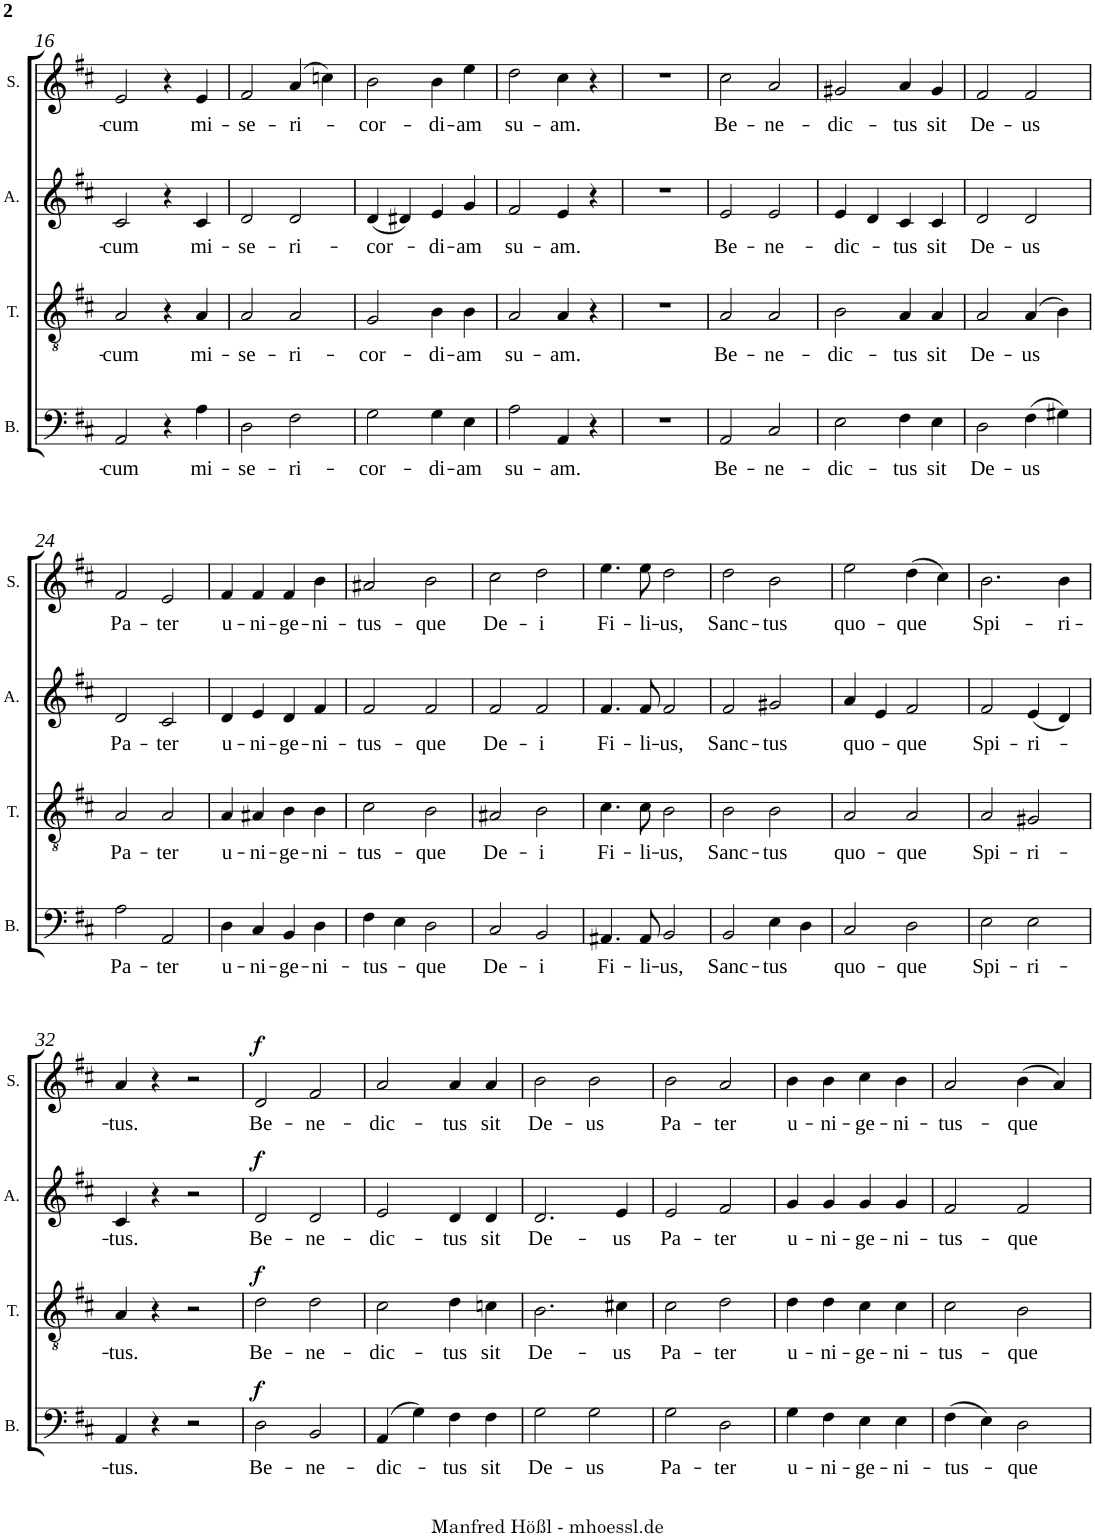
**kern	**text	**dynam	**kern	**text	**dynam	**kern	**text	**dynam	**kern	**text	**dynam
*part4	*part4	*part4	*part3	*part3	*part3	*part2	*part2	*part2	*part1	*part1	*part1
*staff4	*staff4	*staff4	*staff3	*staff3	*staff3	*staff2	*staff2	*staff2	*staff1	*staff1	*staff1
*I"Bass	*	*	*I"Tenor	*	*	*I"Alto	*	*	*I"Soprano	*	*
*I'B.	*	*	*I'T.	*	*	*I'A.	*	*	*I'S.	*	*
!!LO:PB:g=z
*clefF4	*	*	*clefGv2	*	*	*clefG2	*	*	*clefG2	*	*
*k[f#c#]	*	*	*k[f#c#]	*	*	*k[f#c#]	*	*	*k[f#c#]	*	*
*D:	*	*	*D:	*	*	*D:	*	*	*D:	*	*
*M2/2	*	*	*M2/2	*	*	*M2/2	*	*	*M2/2	*	*
*met(c|)	*	*	*met(c|)	*	*	*met(c|)	*	*	*met(c|)	*	*
=16	=16	=16	=16	=16	=16	=16	=16	=16	=16	=16	=16
!	!LO:LY:b	!	!	!LO:LY:b	!	!	!LO:LY:b	!	!	!LO:LY:b	!
2AA/	-cum	.	2A/	-cum	.	2c#/	-cum	.	2e/	-cum	.
4r	.	.	4r	.	.	4r	.	.	4r	.	.
!	!LO:LY:b	!	!	!LO:LY:b	!	!	!LO:LY:b	!	!	!LO:LY:b	!
4A\	mi-	.	4A/	mi-	.	4c#/	mi-	.	4e/	mi-	.
=17	=17	=17	=17	=17	=17	=17	=17	=17	=17	=17	=17
!	!LO:LY:b	!	!	!LO:LY:b	!	!	!LO:LY:b	!	!	!LO:LY:b	!
2D\	-se-	.	2A/	-se-	.	2d/	-se-	.	2f#/	-se-	.
!	!LO:LY:b	!	!	!LO:LY:b	!	!	!LO:LY:b	!	!	!LO:LY:b	!
2F#\	-ri-	.	2A/	-ri-	.	2d/	-ri-	.	(4a/	-ri-	.
.	.	.	.	.	.	.	.	.	4ccn\)	.	.
=18	=18	=18	=18	=18	=18	=18	=18	=18	=18	=18	=18
!	!LO:LY:b	!	!	!LO:LY:b	!	!	!LO:LY:b	!	!	!LO:LY:b	!
2G\	-cor-	.	2G/	-cor-	.	(<4d/	-cor-	.	2b\	-cor-	.
.	.	.	.	.	.	4d#X/)	.	.	.	.	.
!	!LO:LY:b	!	!	!LO:LY:b	!	!	!LO:LY:b	!	!	!LO:LY:b	!
4G\	-di-	.	4B\	-di-	.	4e/	-di-	.	4b\	-di-	.
!	!LO:LY:b	!	!	!LO:LY:b	!	!	!LO:LY:b	!	!	!LO:LY:b	!
4E\	-am	.	4B\	-am	.	4g/	-am	.	4ee\	-am	.
=19	=19	=19	=19	=19	=19	=19	=19	=19	=19	=19	=19
!	!LO:LY:b	!	!	!LO:LY:b	!	!	!LO:LY:b	!	!	!LO:LY:b	!
2A\	su-	.	2A/	su-	.	2f#/	su-	.	2dd\	su-	.
!	!LO:LY:b	!	!	!LO:LY:b	!	!	!LO:LY:b	!	!	!LO:LY:b	!
4AA/	-am.	.	4A/	-am.	.	4e/	-am.	.	4cc#\	-am.	.
4r	.	.	4r	.	.	4r	.	.	4r	.	.
=20	=20	=20	=20	=20	=20	=20	=20	=20	=20	=20	=20
1r	.	.	1r	.	.	1r	.	.	1r	.	.
=21	=21	=21	=21	=21	=21	=21	=21	=21	=21	=21	=21
!	!LO:LY:b	!	!	!LO:LY:b	!	!	!LO:LY:b	!	!	!LO:LY:b	!
2AA/	Be-	.	2A/	Be-	.	2e/	Be-	.	2cc#\	Be-	.
!	!LO:LY:b	!	!	!LO:LY:b	!	!	!LO:LY:b	!	!	!LO:LY:b	!
2C#/	-ne-	.	2A/	-ne-	.	2e/	-ne-	.	2a/	-ne-	.
=22	=22	=22	=22	=22	=22	=22	=22	=22	=22	=22	=22
!	!LO:LY:b	!	!	!LO:LY:b	!	!	!LO:LY:b	!	!	!LO:LY:b	!
2E\	-dic-	.	2B\	-dic-	.	4e/	-dic-	.	2g#X/	-dic-	.
.	.	.	.	.	.	4d/	.	.	.	.	.
!	!LO:LY:b	!	!	!LO:LY:b	!	!	!LO:LY:b	!	!	!LO:LY:b	!
4F#\	-tus	.	4A/	-tus	.	4c#/	-tus	.	4a/	-tus	.
!	!LO:LY:b	!	!	!LO:LY:b	!	!	!LO:LY:b	!	!	!LO:LY:b	!
4E\	sit	.	4A/	sit	.	4c#/	sit	.	4g#/	sit	.
=23	=23	=23	=23	=23	=23	=23	=23	=23	=23	=23	=23
!	!LO:LY:b	!	!	!LO:LY:b	!	!	!LO:LY:b	!	!	!LO:LY:b	!
2D\	De-	.	2A/	De-	.	2d/	De-	.	2f#/	De-	.
!	!LO:LY:b	!	!	!LO:LY:b	!	!	!LO:LY:b	!	!	!LO:LY:b	!
(>4F#\	-us	.	(4A/	-us	.	2d/	-us	.	2f#/	-us	.
4G#X\)	.	.	4B\)	.	.	.	.	.	.	.	.
!!LO:LB:g=z
=24	=24	=24	=24	=24	=24	=24	=24	=24	=24	=24	=24
!	!LO:LY:b	!	!	!LO:LY:b	!	!	!LO:LY:b	!	!	!LO:LY:b	!
2A\	Pa-	.	2A/	Pa-	.	2d/	Pa-	.	2f#/	Pa-	.
!	!LO:LY:b	!	!	!LO:LY:b	!	!	!LO:LY:b	!	!	!LO:LY:b	!
2AA/	-ter	.	2A/	-ter	.	2c#/	-ter	.	2e/	-ter	.
=25	=25	=25	=25	=25	=25	=25	=25	=25	=25	=25	=25
!	!LO:LY:b	!	!	!LO:LY:b	!	!	!LO:LY:b	!	!	!LO:LY:b	!
4D\	u-	.	4A/	u-	.	4d/	u-	.	4f#/	u-	.
!	!LO:LY:b	!	!	!LO:LY:b	!	!	!LO:LY:b	!	!	!LO:LY:b	!
4C#/	-ni-	.	4A#X/	-ni-	.	4e/	-ni-	.	4f#/	-ni-	.
!	!LO:LY:b	!	!	!LO:LY:b	!	!	!LO:LY:b	!	!	!LO:LY:b	!
4BB/	-ge-	.	4B\	-ge-	.	4d/	-ge-	.	4f#/	-ge-	.
!	!LO:LY:b	!	!	!LO:LY:b	!	!	!LO:LY:b	!	!	!LO:LY:b	!
4D\	-ni-	.	4B\	-ni-	.	4f#/	-ni-	.	4b\	-ni-	.
=26	=26	=26	=26	=26	=26	=26	=26	=26	=26	=26	=26
!	!LO:LY:b	!	!	!LO:LY:b	!	!	!LO:LY:b	!	!	!LO:LY:b	!
4F#\	-tus-	.	2c#\	-tus-	.	2f#/	-tus-	.	2a#X/	-tus-	.
4E\	.	.	.	.	.	.	.	.	.	.	.
!	!LO:LY:b	!	!	!LO:LY:b	!	!	!LO:LY:b	!	!	!LO:LY:b	!
2D\	-que	.	2B\	-que	.	2f#/	-que	.	2b\	-que	.
=27	=27	=27	=27	=27	=27	=27	=27	=27	=27	=27	=27
!	!LO:LY:b	!	!	!LO:LY:b	!	!	!LO:LY:b	!	!	!LO:LY:b	!
2C#/	De-	.	2A#X/	De-	.	2f#/	De-	.	2cc#\	De-	.
!	!LO:LY:b	!	!	!LO:LY:b	!	!	!LO:LY:b	!	!	!LO:LY:b	!
2BB/	-i	.	2B\	-i	.	2f#/	-i	.	2dd\	-i	.
=28	=28	=28	=28	=28	=28	=28	=28	=28	=28	=28	=28
!	!LO:LY:b	!	!	!LO:LY:b	!	!	!LO:LY:b	!	!	!LO:LY:b	!
4.AA#X/	Fi-	.	4.c#\	Fi-	.	4.f#/	Fi-	.	4.ee\	Fi-	.
!	!LO:LY:b	!	!	!LO:LY:b	!	!	!LO:LY:b	!	!	!LO:LY:b	!
8AA#/	-li-	.	8c#\	-li-	.	8f#/	-li-	.	8ee\	-li-	.
!	!LO:LY:b	!	!	!LO:LY:b	!	!	!LO:LY:b	!	!	!LO:LY:b	!
2BB/	-us,	.	2B\	-us,	.	2f#/	-us,	.	2dd\	-us,	.
=29	=29	=29	=29	=29	=29	=29	=29	=29	=29	=29	=29
!	!LO:LY:b	!	!	!LO:LY:b	!	!	!LO:LY:b	!	!	!LO:LY:b	!
2BB/	Sanc-	.	2B\	Sanc-	.	2f#/	Sanc-	.	2dd\	Sanc-	.
!	!LO:LY:b	!	!	!LO:LY:b	!	!	!LO:LY:b	!	!	!LO:LY:b	!
4E\	-tus	.	2B\	-tus	.	2g#X/	-tus	.	2b\	-tus	.
4D\	.	.	.	.	.	.	.	.	.	.	.
=30	=30	=30	=30	=30	=30	=30	=30	=30	=30	=30	=30
!	!LO:LY:b	!	!	!LO:LY:b	!	!	!LO:LY:b	!	!	!LO:LY:b	!
2C#/	quo-	.	2A/	quo-	.	4a/	quo-	.	2ee\	quo-	.
.	.	.	.	.	.	4e/	.	.	.	.	.
!	!LO:LY:b	!	!	!LO:LY:b	!	!	!LO:LY:b	!	!	!LO:LY:b	!
2D\	-que	.	2A/	-que	.	2f#/	-que	.	(>4dd\	-que	.
.	.	.	.	.	.	.	.	.	4cc#\)	.	.
=31	=31	=31	=31	=31	=31	=31	=31	=31	=31	=31	=31
!	!LO:LY:b	!	!	!LO:LY:b	!	!	!LO:LY:b	!	!	!LO:LY:b	!
2E\	Spi-	.	2A/	Spi-	.	2f#/	Spi-	.	2.b\	Spi-	.
!	!LO:LY:b	!	!	!LO:LY:b	!	!	!LO:LY:b	!	!	!	!
2E\	-ri-	.	2G#X/	-ri-	.	(<4e/	-ri-	.	.	.	.
!	!	!	!	!	!	!	!	!	!	!LO:LY:b	!
.	.	.	.	.	.	4d/)	.	.	4b\	-ri-	.
!!LO:LB:g=z
=32	=32	=32	=32	=32	=32	=32	=32	=32	=32	=32	=32
!	!LO:LY:b	!	!	!LO:LY:b	!	!	!LO:LY:b	!	!	!LO:LY:b	!
4AA/	-tus.	.	4A/	-tus.	.	4c#/	-tus.	.	4a/	-tus.	.
4r	.	.	4r	.	.	4r	.	.	4r	.	.
2r	.	.	2r	.	.	2r	.	.	2r	.	.
=33	=33	=33	=33	=33	=33	=33	=33	=33	=33	=33	=33
!	!LO:LY:b	!LO:DY:a	!	!LO:LY:b	!LO:DY:a	!	!LO:LY:b	!LO:DY:a	!	!LO:LY:b	!LO:DY:a
2D\	Be-	f	2d\	Be-	f	2d/	Be-	f	2d/	Be-	f
!	!LO:LY:b	!	!	!LO:LY:b	!	!	!LO:LY:b	!	!	!LO:LY:b	!
2BB/	-ne-	.	2d\	-ne-	.	2d/	-ne-	.	2f#/	-ne-	.
=34	=34	=34	=34	=34	=34	=34	=34	=34	=34	=34	=34
!	!LO:LY:b	!	!	!LO:LY:b	!	!	!LO:LY:b	!	!	!LO:LY:b	!
(4AA/	-dic-	.	2c#\	-dic-	.	2e/	-dic-	.	2a/	-dic-	.
4G\)	.	.	.	.	.	.	.	.	.	.	.
!	!LO:LY:b	!	!	!LO:LY:b	!	!	!LO:LY:b	!	!	!LO:LY:b	!
4F#\	-tus	.	4d\	-tus	.	4d/	-tus	.	4a/	-tus	.
!	!LO:LY:b	!	!	!LO:LY:b	!	!	!LO:LY:b	!	!	!LO:LY:b	!
4F#\	sit	.	4cn\	sit	.	4d/	sit	.	4a/	sit	.
=35	=35	=35	=35	=35	=35	=35	=35	=35	=35	=35	=35
!	!LO:LY:b	!	!	!LO:LY:b	!	!	!LO:LY:b	!	!	!LO:LY:b	!
2G\	De-	.	2.B\	De-	.	2.d/	De-	.	2b\	De-	.
!	!LO:LY:b	!	!	!	!	!	!	!	!	!LO:LY:b	!
2G\	-us	.	.	.	.	.	.	.	2b\	-us	.
!	!	!	!	!LO:LY:b	!	!	!LO:LY:b	!	!	!	!
.	.	.	4c#X\	-us	.	4e/	-us	.	.	.	.
=36	=36	=36	=36	=36	=36	=36	=36	=36	=36	=36	=36
!	!LO:LY:b	!	!	!LO:LY:b	!	!	!LO:LY:b	!	!	!LO:LY:b	!
2G\	Pa-	.	2c#\	Pa-	.	2e/	Pa-	.	2b\	Pa-	.
!	!LO:LY:b	!	!	!LO:LY:b	!	!	!LO:LY:b	!	!	!LO:LY:b	!
2D\	-ter	.	2d\	-ter	.	2f#/	-ter	.	2a/	-ter	.
=37	=37	=37	=37	=37	=37	=37	=37	=37	=37	=37	=37
!	!LO:LY:b	!	!	!LO:LY:b	!	!	!LO:LY:b	!	!	!LO:LY:b	!
4G\	u-	.	4d\	u-	.	4g/	u-	.	4b\	u-	.
!	!LO:LY:b	!	!	!LO:LY:b	!	!	!LO:LY:b	!	!	!LO:LY:b	!
4F#\	-ni-	.	4d\	-ni-	.	4g/	-ni-	.	4b\	-ni-	.
!	!LO:LY:b	!	!	!LO:LY:b	!	!	!LO:LY:b	!	!	!LO:LY:b	!
4E\	-ge-	.	4c#\	-ge-	.	4g/	-ge-	.	4cc#\	-ge-	.
!	!LO:LY:b	!	!	!LO:LY:b	!	!	!LO:LY:b	!	!	!LO:LY:b	!
4E\	-ni-	.	4c#\	-ni-	.	4g/	-ni-	.	4b\	-ni-	.
=38	=38	=38	=38	=38	=38	=38	=38	=38	=38	=38	=38
!	!LO:LY:b	!	!	!LO:LY:b	!	!	!LO:LY:b	!	!	!LO:LY:b	!
(>4F#\	-tus-	.	2c#\	-tus-	.	2f#/	-tus-	.	2a/	-tus-	.
4E\)	.	.	.	.	.	.	.	.	.	.	.
!	!LO:LY:b	!	!	!LO:LY:b	!	!	!LO:LY:b	!	!	!LO:LY:b	!
2D\	-que	.	2B\	-que	.	2f#/	-que	.	(>4b\	-que	.
.	.	.	.	.	.	.	.	.	4a/)	.	.
=	=	=	=	=	=	=	=	=	=	=	=
*-	*-	*-	*-	*-	*-	*-	*-	*-	*-	*-	*-
